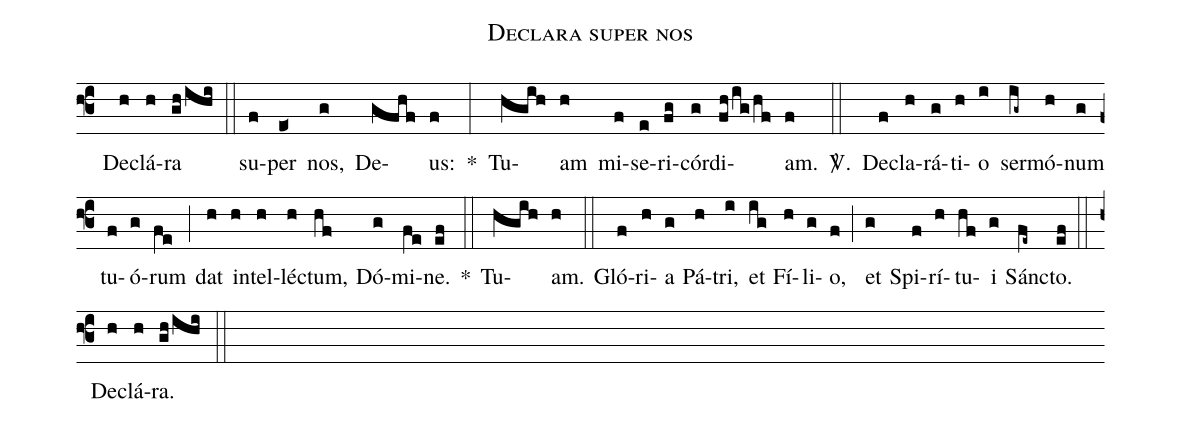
name:Declara super nos;
office-part:Responsorium;
mode:2;
%%
(f3) () De(h)clá(h)ra(gh/ihi) (::) su(f)per(e<) nos,(g) De(gfhf)us:(f) *(:) Tu(hgih)am(h) mi(f)se(e)ri(fg)cór(g)di(fh/ig/hf)am.(f) <sp>V/</sp>.(::) De(f)cla(h)rá(g)ti(h)o(i) ser(ig~)mó(h)num(g) tu(f)ó(g)rum(fe) (;) dat(h) in(h)tel(h)lé(h)ctum,(hf) Dó(g)mi(fe)ne.(ef) *(::) Tu(hgih)am.(h) (::) Gló(f)ri(h)a(g) Pá(h)tri,(i) et(ig) Fí(h)li(g)o,(f) (;) et(g) Spi(f)rí(h)tu(hf)i(g) Sán(fe~)cto.(ef) (::) De(h)clá(h)ra.(gh/ihi) (::)
